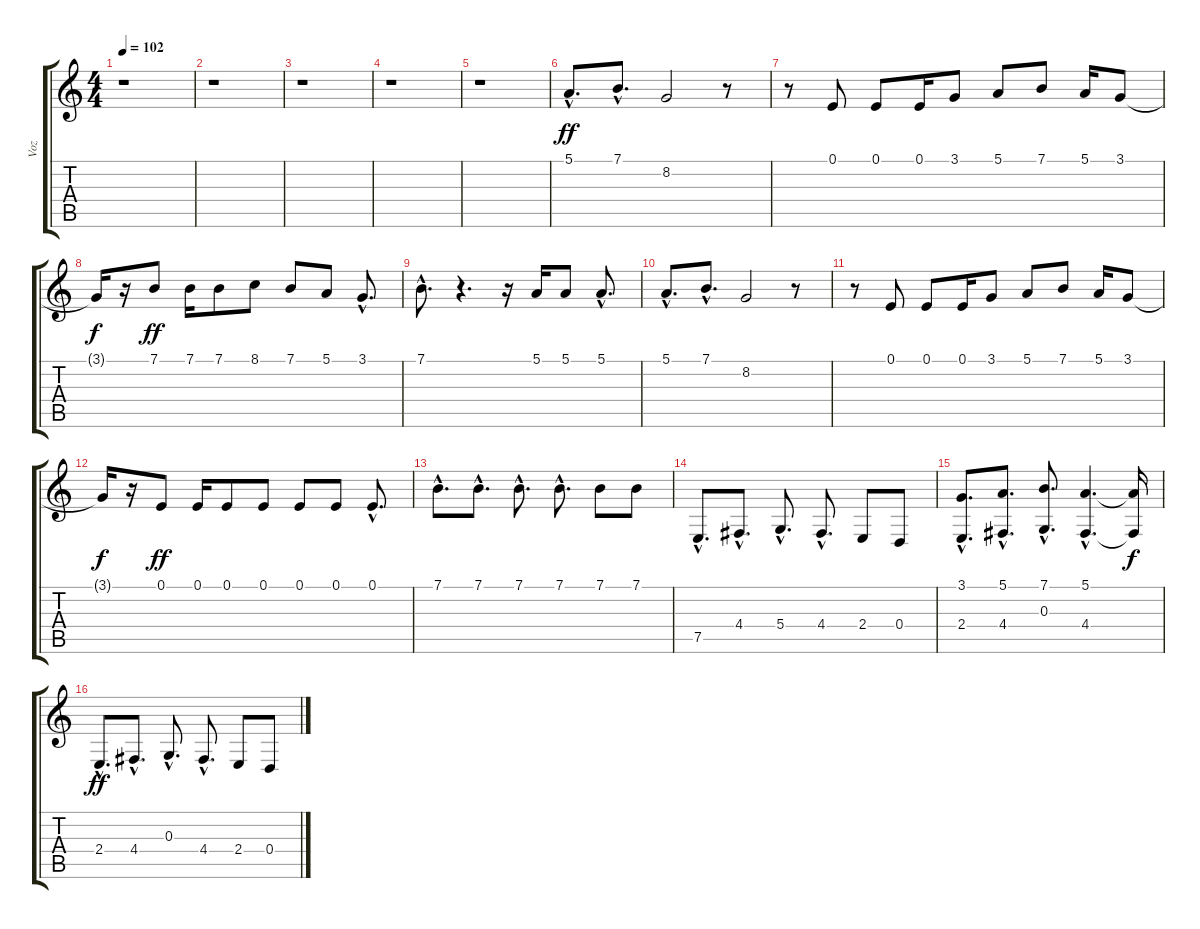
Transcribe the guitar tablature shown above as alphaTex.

\track ("Voz" "Voz") {instrument altosax}
\staff {score tabs}
\tuning (E4 B3 G3 D3 A2 E2) {hide}
\ts (4 4)
\tempo 102
\clef g2
\ks c
r.1{dy ff instrument altosax} |
r.1 |
r.1 |
r.1 |
r.1 |
5.1{hac}.8{d} 7.1{hac}.8{d} 8.2.2 r.8 |
r.8 0.1.8 0.1.8 0.1.16 3.1.8 5.1.8 7.1.8 5.1.16 3.1.8 |
3.1{t}.16{dy f} r.16 7.1.8{dy ff} 7.1.16 7.1.8 8.1.8 7.1.8 5.1.8 3.1{hac}.8{d} |
7.1{hac}.8{d} r.4{d} r.16 5.1.16 5.1.8 5.1{hac}.8{d} |
5.1{hac}.8{d} 7.1{hac}.8{d} 8.2.2 r.8 |
r.8 0.1.8 0.1.8 0.1.16 3.1.8 5.1.8 7.1.8 5.1.16 3.1.8 |
3.1{t}.16{dy f} r.16 0.1.8{dy ff} 0.1.16 0.1.8 0.1.8 0.1.8 0.1.8 0.1{hac}.8{d} |
7.1{hac}.8{d} 7.1{hac}.8{d} 7.1{hac}.8{d} 7.1{hac}.8{d} 7.1.8 7.1.8 |
7.5{hac}.8{d} 4.4{hac}.8{d} 5.4{hac}.8{d} 4.4{hac}.8{d} 2.4.8 0.4.8 |
(3.1{hac} 2.4{hac}).8{d} (5.1{hac} 4.4{hac}).8{d} (7.1{hac} 0.3{hac}).8{d} (5.1{hac} 4.4{hac}).4{d} (5.1{t} 4.4{t}).16{dy f} |
2.4{hac}.8{d dy ff} 4.4{hac}.8{d} 0.3{hac}.8{d} 4.4{hac}.8{d} 2.4.8 0.4.8
